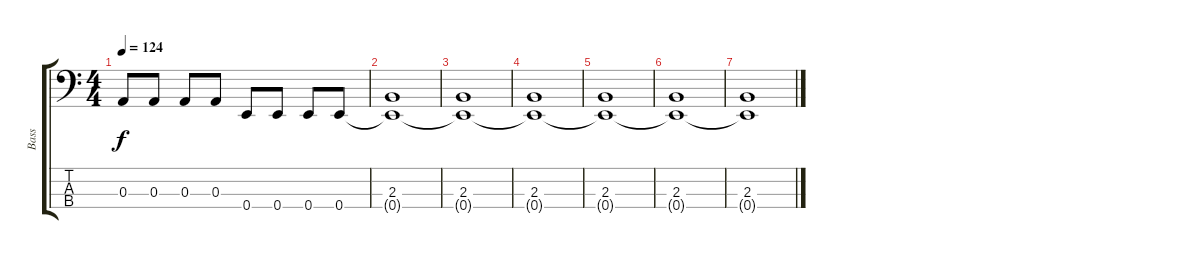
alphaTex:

\track ("Bass" "Bass") {instrument electricbasspick}
\staff {score tabs}
\tuning (G2 D2 A1 E1) {hide}
\ts (4 4)
\tempo 124
\clef f4
\ks c
0.3.8{dy f} 0.3.8 0.3.8 0.3.8 0.4.8 0.4.8 0.4.8 0.4.8 |
(2.3 0.4{t}).1 |
(2.3 0.4{t}).1 |
(2.3 0.4{t}).1 |
(2.3 0.4{t}).1 |
(2.3 0.4{t}).1 |
(2.3 0.4{t}).1
